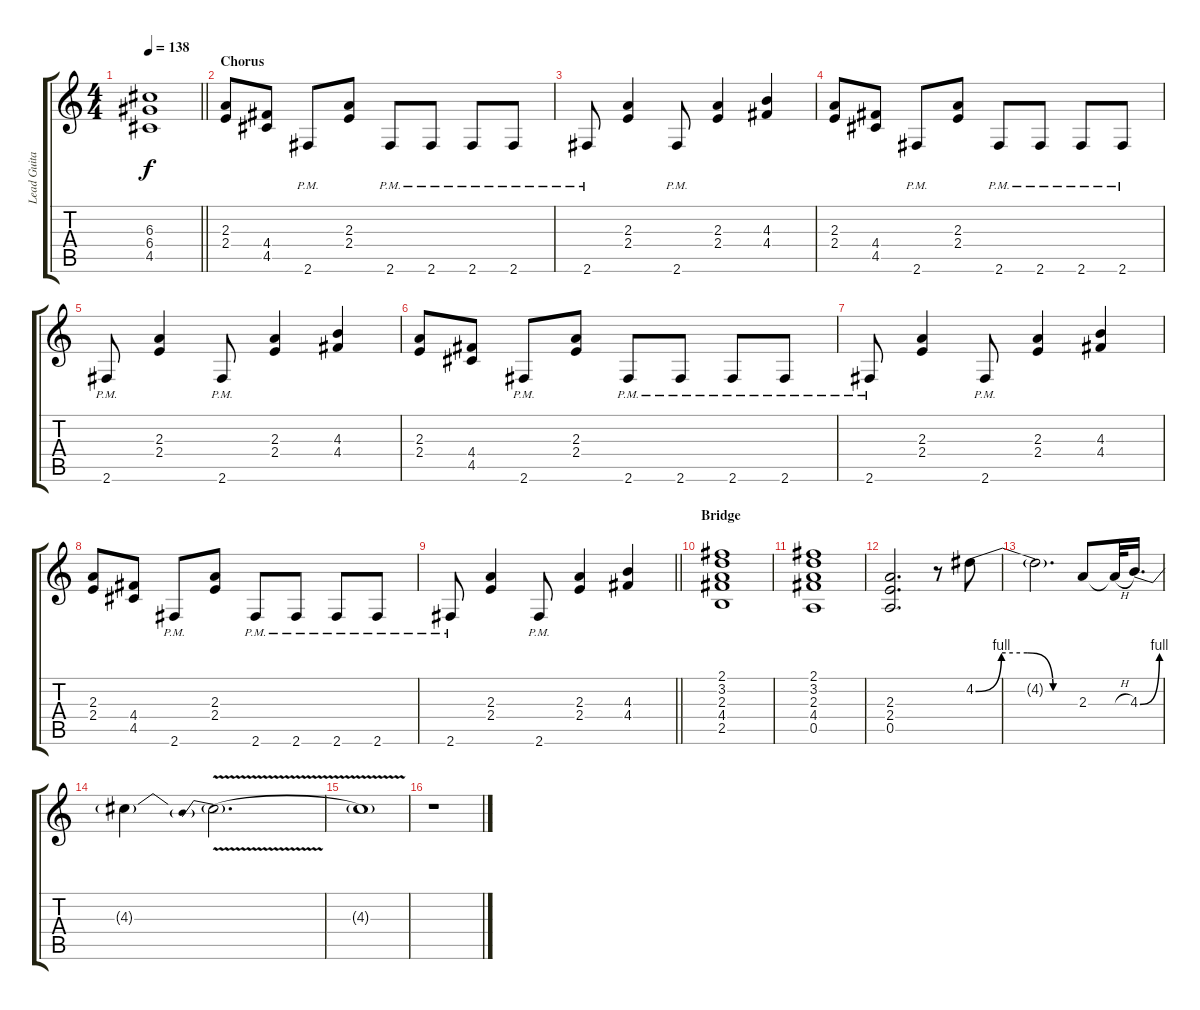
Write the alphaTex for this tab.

\track ("Lead Guitar (Glenn Tipton)" "Lead Guita") {instrument distortionguitar}
\staff {score tabs}
\tuning (E4 B3 G3 D3 A2 E2) {hide}
\ts (4 4)
\tempo 138
\clef g2
\barLineRight lightlight
\ks c
(6.3{t} 6.4{t} 4.5{t}).1{dy f} |
\section ("" "Chorus")
(2.3 2.4).8 (4.4 4.5).8 2.6{pm}.8 (2.3 2.4).8 2.6{pm}.8 2.6{pm}.8 2.6{pm}.8 2.6{pm}.8 |
2.6{pm}.8 (2.3 2.4).4 2.6{pm}.8 (2.3 2.4).4 (4.3 4.4).4 |
(2.3 2.4).8 (4.4 4.5).8 2.6{pm}.8 (2.3 2.4).8 2.6{pm}.8 2.6{pm}.8 2.6{pm}.8 2.6{pm}.8 |
2.6{pm}.8 (2.3 2.4).4 2.6{pm}.8 (2.3 2.4).4 (4.3 4.4).4 |
(2.3 2.4).8 (4.4 4.5).8 2.6{pm}.8 (2.3 2.4).8 2.6{pm}.8 2.6{pm}.8 2.6{pm}.8 2.6{pm}.8 |
2.6{pm}.8 (2.3 2.4).4 2.6{pm}.8 (2.3 2.4).4 (4.3 4.4).4 |
(2.3 2.4).8 (4.4 4.5).8 2.6{pm}.8 (2.3 2.4).8 2.6{pm}.8 2.6{pm}.8 2.6{pm}.8 2.6{pm}.8 |
\barLineRight lightlight
2.6{pm}.8 (2.3 2.4).4 2.6{pm}.8 (2.3 2.4).4 (4.3 4.4).4 |
\section ("" "Bridge")
(2.1 3.2 2.3 4.4 2.5).1 |
(2.1 3.2 2.3 4.4 0.5).1 |
(2.3 2.4 0.5).2{d} r.8 4.2{be (custom 0 0 15 4 30 4 45 0 60 0)}.8{volume 16} |
4.2{t}.2{d} 2.3.8 2.3{h t}.32 4.3{be (bend 0 0 60 4)}.16{d} |
4.3{t}.4 4.3{be (prebend 0 4 60 4) v t}.2{d} |
4.3{t}.1 |
r.1
